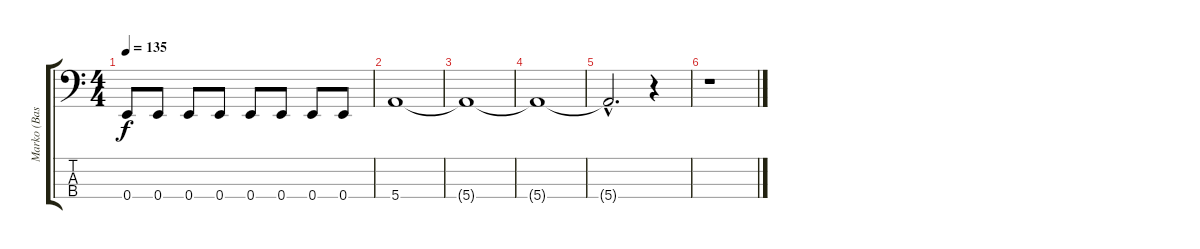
\track ("Marko (Bass)" "Marko (Bas") {instrument electricbassfinger}
\staff {score tabs}
\tuning (G2 D2 A1 E1) {hide}
\ts (4 4)
\tempo 135
\clef f4
\ks c
0.4.8{dy f} 0.4.8 0.4.8 0.4.8 0.4.8 0.4.8 0.4.8 0.4.8 |
5.4.1 |
5.4{t}.1 |
5.4{t}.1{volume 0} |
5.4{hac t}.2{d} r.4 |
r.1
